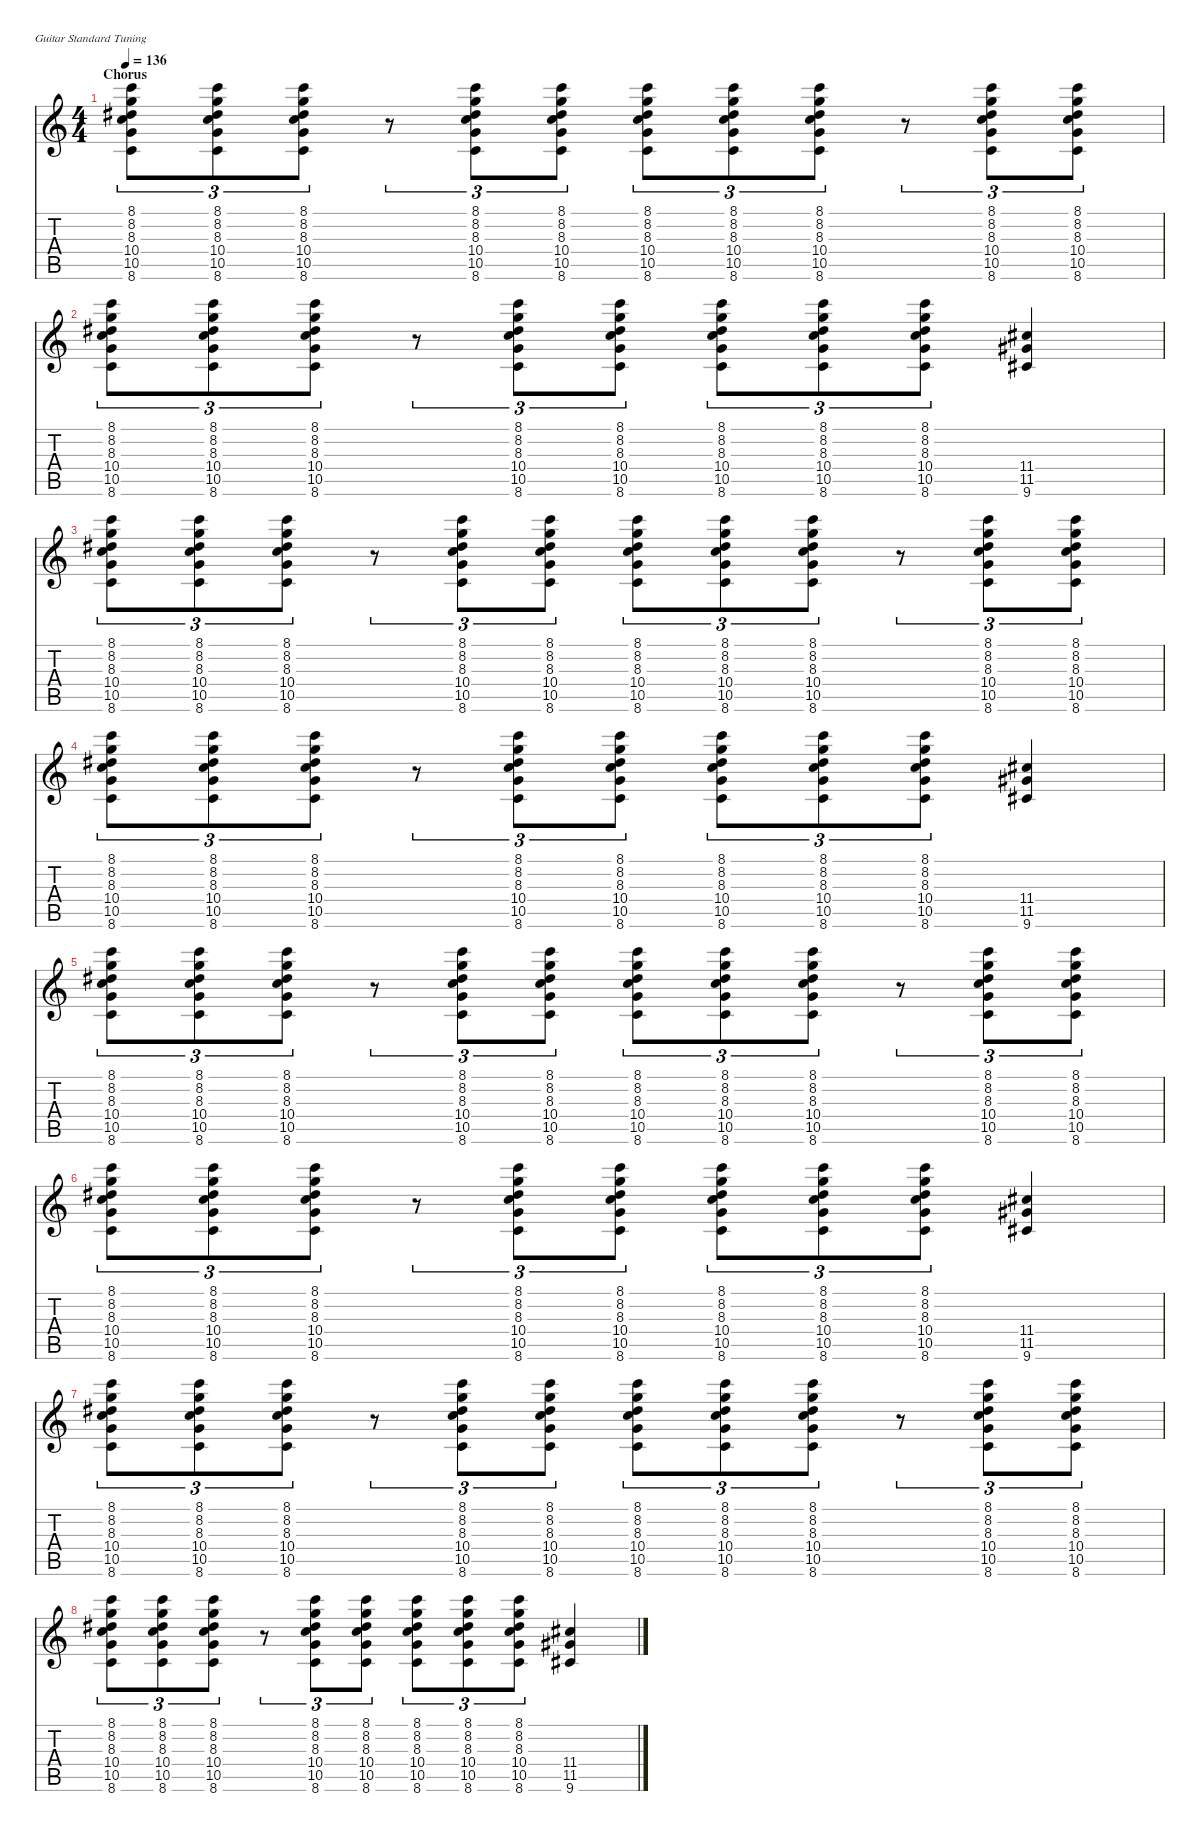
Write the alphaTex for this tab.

\defaultSystemsLayout 4
\hideDynamics
\bracketExtendMode nobrackets
\singleTrackTrackNamePolicy hidden
\multiTrackTrackNamePolicy hidden
\firstSystemTrackNameMode fullname
\firstSystemTrackNameOrientation horizontal
\otherSystemsTrackNameOrientation horizontal
\track ("Guitar" "dist.guit.") {instrument distortionguitar}
\staff {score tabs}
\tuning (E4 B3 G3 D3 A2 E2)
\ts (4 4)
\section ("" "Chorus")
\tempo 136
\clef g2
\ks c
(8.1 8.2 8.3{acc #} 10.4 10.5 8.6).8{tu (3 2) dy f beam Down} (8.1 8.2 8.3{acc #} 10.4 10.5 8.6).8{tu (3 2) beam Down} (8.1 8.2 8.3{acc #} 10.4 10.5 8.6).8{tu (3 2) beam Down} r.8{tu (3 2) beam Down} (8.1 8.2 8.3{acc #} 10.4 10.5 8.6).8{tu (3 2) beam Down} (8.1 8.2 8.3{acc #} 10.4 10.5 8.6).8{tu (3 2) beam Down} (8.1 8.2 8.3{acc #} 10.4 10.5 8.6).8{tu (3 2) beam Down} (8.1 8.2 8.3{acc #} 10.4 10.5 8.6).8{tu (3 2) beam Down} (8.1 8.2 8.3{acc #} 10.4 10.5 8.6).8{tu (3 2) beam Down} r.8{tu (3 2) beam Down} (8.1 8.2 8.3{acc #} 10.4 10.5 8.6).8{tu (3 2) beam Down} (8.1 8.2 8.3{acc #} 10.4 10.5 8.6).8{tu (3 2) beam Down} |
(8.1 8.2 8.3{acc #} 10.4 10.5 8.6).8{tu (3 2) beam Down} (8.1 8.2 8.3{acc #} 10.4 10.5 8.6).8{tu (3 2) beam Down} (8.1 8.2 8.3{acc #} 10.4 10.5 8.6).8{tu (3 2) beam Down} r.8{tu (3 2) beam Down} (8.1 8.2 8.3{acc #} 10.4 10.5 8.6).8{tu (3 2) beam Down} (8.1 8.2 8.3{acc #} 10.4 10.5 8.6).8{tu (3 2) beam Down} (8.1 8.2 8.3{acc #} 10.4 10.5 8.6).8{tu (3 2) beam Down} (8.1 8.2 8.3{acc #} 10.4 10.5 8.6).8{tu (3 2) beam Down} (8.1 8.2 8.3{acc #} 10.4 10.5 8.6).8{tu (3 2) beam Down} (11.4{acc #} 11.5{acc #} 9.6{acc #}).4{beam Up} |
(8.1 8.2 8.3{acc #} 10.4 10.5 8.6).8{tu (3 2) beam Down} (8.1 8.2 8.3{acc #} 10.4 10.5 8.6).8{tu (3 2) beam Down} (8.1 8.2 8.3{acc #} 10.4 10.5 8.6).8{tu (3 2) beam Down} r.8{tu (3 2) beam Down} (8.1 8.2 8.3{acc #} 10.4 10.5 8.6).8{tu (3 2) beam Down} (8.1 8.2 8.3{acc #} 10.4 10.5 8.6).8{tu (3 2) beam Down} (8.1 8.2 8.3{acc #} 10.4 10.5 8.6).8{tu (3 2) beam Down} (8.1 8.2 8.3{acc #} 10.4 10.5 8.6).8{tu (3 2) beam Down} (8.1 8.2 8.3{acc #} 10.4 10.5 8.6).8{tu (3 2) beam Down} r.8{tu (3 2) beam Down} (8.1 8.2 8.3{acc #} 10.4 10.5 8.6).8{tu (3 2) beam Down} (8.1 8.2 8.3{acc #} 10.4 10.5 8.6).8{tu (3 2) beam Down} |
(8.1 8.2 8.3{acc #} 10.4 10.5 8.6).8{tu (3 2) beam Down} (8.1 8.2 8.3{acc #} 10.4 10.5 8.6).8{tu (3 2) beam Down} (8.1 8.2 8.3{acc #} 10.4 10.5 8.6).8{tu (3 2) beam Down} r.8{tu (3 2) beam Down} (8.1 8.2 8.3{acc #} 10.4 10.5 8.6).8{tu (3 2) beam Down} (8.1 8.2 8.3{acc #} 10.4 10.5 8.6).8{tu (3 2) beam Down} (8.1 8.2 8.3{acc #} 10.4 10.5 8.6).8{tu (3 2) beam Down} (8.1 8.2 8.3{acc #} 10.4 10.5 8.6).8{tu (3 2) beam Down} (8.1 8.2 8.3{acc #} 10.4 10.5 8.6).8{tu (3 2) beam Down} (11.4{acc #} 11.5{acc #} 9.6{acc #}).4{beam Up} |
(8.1 8.2 8.3{acc #} 10.4 10.5 8.6).8{tu (3 2) beam Down} (8.1 8.2 8.3{acc #} 10.4 10.5 8.6).8{tu (3 2) beam Down} (8.1 8.2 8.3{acc #} 10.4 10.5 8.6).8{tu (3 2) beam Down} r.8{tu (3 2) beam Down} (8.1 8.2 8.3{acc #} 10.4 10.5 8.6).8{tu (3 2) beam Down} (8.1 8.2 8.3{acc #} 10.4 10.5 8.6).8{tu (3 2) beam Down} (8.1 8.2 8.3{acc #} 10.4 10.5 8.6).8{tu (3 2) beam Down} (8.1 8.2 8.3{acc #} 10.4 10.5 8.6).8{tu (3 2) beam Down} (8.1 8.2 8.3{acc #} 10.4 10.5 8.6).8{tu (3 2) beam Down} r.8{tu (3 2) beam Down} (8.1 8.2 8.3{acc #} 10.4 10.5 8.6).8{tu (3 2) beam Down} (8.1 8.2 8.3{acc #} 10.4 10.5 8.6).8{tu (3 2) beam Down} |
(8.1 8.2 8.3{acc #} 10.4 10.5 8.6).8{tu (3 2) beam Down} (8.1 8.2 8.3{acc #} 10.4 10.5 8.6).8{tu (3 2) beam Down} (8.1 8.2 8.3{acc #} 10.4 10.5 8.6).8{tu (3 2) beam Down} r.8{tu (3 2) beam Down} (8.1 8.2 8.3{acc #} 10.4 10.5 8.6).8{tu (3 2) beam Down} (8.1 8.2 8.3{acc #} 10.4 10.5 8.6).8{tu (3 2) beam Down} (8.1 8.2 8.3{acc #} 10.4 10.5 8.6).8{tu (3 2) beam Down} (8.1 8.2 8.3{acc #} 10.4 10.5 8.6).8{tu (3 2) beam Down} (8.1 8.2 8.3{acc #} 10.4 10.5 8.6).8{tu (3 2) beam Down} (11.4{acc #} 11.5{acc #} 9.6{acc #}).4{beam Up} |
(8.1 8.2 8.3{acc #} 10.4 10.5 8.6).8{tu (3 2) beam Down} (8.1 8.2 8.3{acc #} 10.4 10.5 8.6).8{tu (3 2) beam Down} (8.1 8.2 8.3{acc #} 10.4 10.5 8.6).8{tu (3 2) beam Down} r.8{tu (3 2) beam Down} (8.1 8.2 8.3{acc #} 10.4 10.5 8.6).8{tu (3 2) beam Down} (8.1 8.2 8.3{acc #} 10.4 10.5 8.6).8{tu (3 2) beam Down} (8.1 8.2 8.3{acc #} 10.4 10.5 8.6).8{tu (3 2) beam Down} (8.1 8.2 8.3{acc #} 10.4 10.5 8.6).8{tu (3 2) beam Down} (8.1 8.2 8.3{acc #} 10.4 10.5 8.6).8{tu (3 2) beam Down} r.8{tu (3 2) beam Down} (8.1 8.2 8.3{acc #} 10.4 10.5 8.6).8{tu (3 2) beam Down} (8.1 8.2 8.3{acc #} 10.4 10.5 8.6).8{tu (3 2) beam Down} |
(8.1 8.2 8.3{acc #} 10.4 10.5 8.6).8{tu (3 2) beam Down} (8.1 8.2 8.3{acc #} 10.4 10.5 8.6).8{tu (3 2) beam Down} (8.1 8.2 8.3{acc #} 10.4 10.5 8.6).8{tu (3 2) beam Down} r.8{tu (3 2) beam Down} (8.1 8.2 8.3{acc #} 10.4 10.5 8.6).8{tu (3 2) beam Down} (8.1 8.2 8.3{acc #} 10.4 10.5 8.6).8{tu (3 2) beam Down} (8.1 8.2 8.3{acc #} 10.4 10.5 8.6).8{tu (3 2) beam Down} (8.1 8.2 8.3{acc #} 10.4 10.5 8.6).8{tu (3 2) beam Down} (8.1 8.2 8.3{acc #} 10.4 10.5 8.6).8{tu (3 2) beam Down} (11.4{acc #} 11.5{acc #} 9.6{acc #}).4{beam Up}
